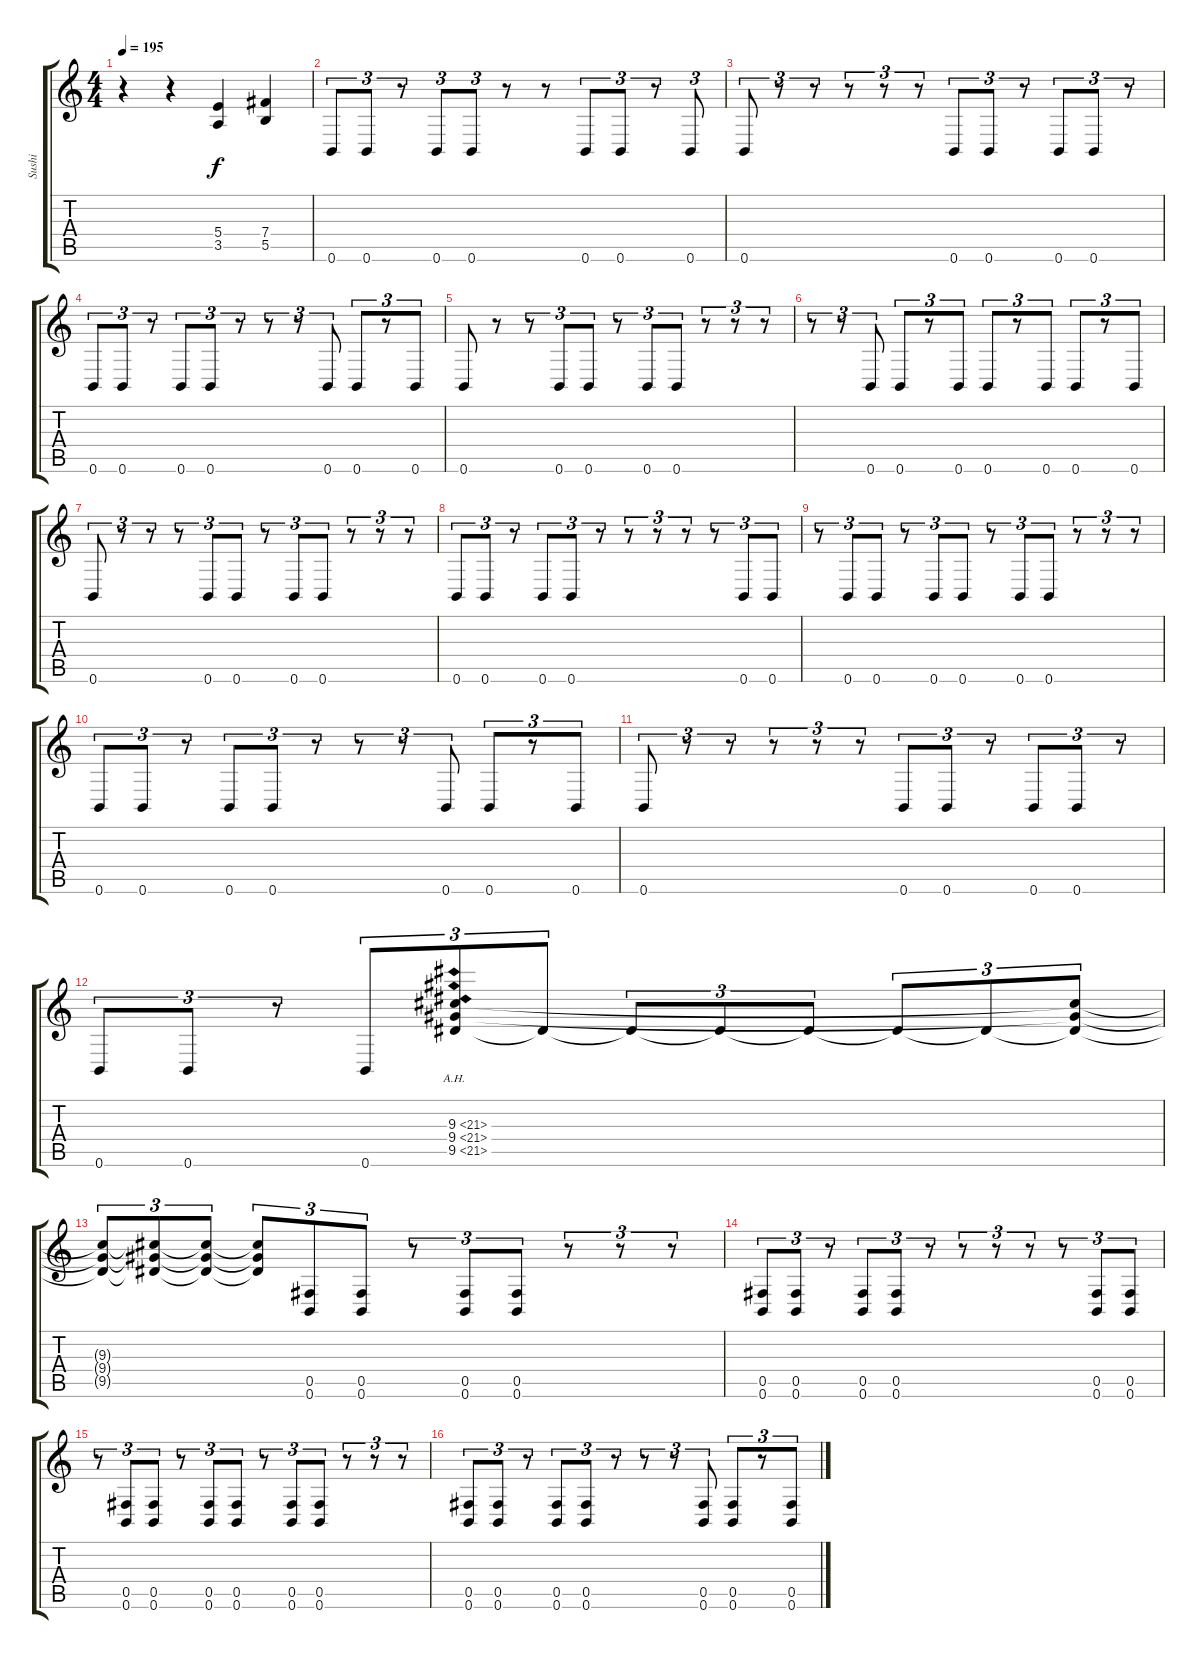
\track ("Sushi" "Sushi") {instrument distortionguitar}
\staff {score tabs}
\tuning (Db4 Ab3 E3 B2 Gb2 B1) {hide}
\ts (4 4)
\tempo 195
\clef g2
\ks c
r.4{dy f} r.4 (5.4 3.5).4 (7.4 5.5).4 |
0.6.8{tu (3 2)} 0.6.8{tu (3 2)} r.8{tu (3 2)} 0.6.8{tu (3 2)} 0.6.8{tu (3 2)} r.8 r.8 0.6.8{tu (3 2)} 0.6.8{tu (3 2)} r.8{tu (3 2)} 0.6.8{tu (3 2)} |
0.6.8{tu (3 2)} r.8{tu (3 2)} r.8{tu (3 2)} r.8{tu (3 2)} r.8{tu (3 2)} r.8{tu (3 2)} 0.6.8{tu (3 2)} 0.6.8{tu (3 2)} r.8{tu (3 2)} 0.6.8{tu (3 2)} 0.6.8{tu (3 2)} r.8{tu (3 2)} |
0.6.8{tu (3 2)} 0.6.8{tu (3 2)} r.8{tu (3 2)} 0.6.8{tu (3 2)} 0.6.8{tu (3 2)} r.8{tu (3 2)} r.8{tu (3 2)} r.8{tu (3 2)} 0.6.8{tu (3 2)} 0.6.8{tu (3 2)} r.8{tu (3 2)} 0.6.8{tu (3 2)} |
0.6.8 r.8 r.8{tu (3 2)} 0.6.8{tu (3 2)} 0.6.8{tu (3 2)} r.8{tu (3 2)} 0.6.8{tu (3 2)} 0.6.8{tu (3 2)} r.8{tu (3 2)} r.8{tu (3 2)} r.8{tu (3 2)} |
r.8{tu (3 2)} r.8{tu (3 2)} 0.6.8{tu (3 2)} 0.6.8{tu (3 2)} r.8{tu (3 2)} 0.6.8{tu (3 2)} 0.6.8{tu (3 2)} r.8{tu (3 2)} 0.6.8{tu (3 2)} 0.6.8{tu (3 2)} r.8{tu (3 2)} 0.6.8{tu (3 2)} |
0.6.8{tu (3 2)} r.8{tu (3 2)} r.8{tu (3 2)} r.8{tu (3 2)} 0.6.8{tu (3 2)} 0.6.8{tu (3 2)} r.8{tu (3 2)} 0.6.8{tu (3 2)} 0.6.8{tu (3 2)} r.8{tu (3 2)} r.8{tu (3 2)} r.8{tu (3 2)} |
0.6.8{tu (3 2)} 0.6.8{tu (3 2)} r.8{tu (3 2)} 0.6.8{tu (3 2)} 0.6.8{tu (3 2)} r.8{tu (3 2)} r.8{tu (3 2)} r.8{tu (3 2)} r.8{tu (3 2)} r.8{tu (3 2)} 0.6.8{tu (3 2)} 0.6.8{tu (3 2)} |
r.8{tu (3 2)} 0.6.8{tu (3 2)} 0.6.8{tu (3 2)} r.8{tu (3 2)} 0.6.8{tu (3 2)} 0.6.8{tu (3 2)} r.8{tu (3 2)} 0.6.8{tu (3 2)} 0.6.8{tu (3 2)} r.8{tu (3 2)} r.8{tu (3 2)} r.8{tu (3 2)} |
0.6.8{tu (3 2)} 0.6.8{tu (3 2)} r.8{tu (3 2)} 0.6.8{tu (3 2)} 0.6.8{tu (3 2)} r.8{tu (3 2)} r.8{tu (3 2)} r.8{tu (3 2)} 0.6.8{tu (3 2)} 0.6.8{tu (3 2)} r.8{tu (3 2)} 0.6.8{tu (3 2)} |
0.6.8{tu (3 2)} r.8{tu (3 2)} r.8{tu (3 2)} r.8{tu (3 2)} r.8{tu (3 2)} r.8{tu (3 2)} 0.6.8{tu (3 2)} 0.6.8{tu (3 2)} r.8{tu (3 2)} 0.6.8{tu (3 2)} 0.6.8{tu (3 2)} r.8{tu (3 2)} |
0.6.8{tu (3 2)} 0.6.8{tu (3 2)} r.8{tu (3 2)} 0.6.8{tu (3 2)} (9.3{ah 12} 9.4{ah 12} 9.5{ah 12}).8{tu (3 2)} 9.5{t}.8{tu (3 2)} 9.5{t}.8{tu (3 2)} 9.5{t}.8{tu (3 2)} 9.5{t}.8{tu (3 2)} 9.5{t}.8{tu (3 2)} 9.5{t}.8{tu (3 2)} (9.3{t} 9.4{t} 9.5{t}).8{tu (3 2)} |
(9.3{t} 9.4{t} 9.5{t}).8{tu (3 2)} (9.3{t} 9.4{t} 9.5{t}).8{tu (3 2)} (9.3{t} 9.4{t} 9.5{t}).8{tu (3 2)} (9.3{t} 9.4{t} 9.5{t}).8{tu (3 2)} (0.5 0.6).8{tu (3 2)} (0.5 0.6).8{tu (3 2)} r.8{tu (3 2)} (0.5 0.6).8{tu (3 2)} (0.5 0.6).8{tu (3 2)} r.8{tu (3 2)} r.8{tu (3 2)} r.8{tu (3 2)} |
(0.5 0.6).8{tu (3 2)} (0.5 0.6).8{tu (3 2)} r.8{tu (3 2)} (0.5 0.6).8{tu (3 2)} (0.5 0.6).8{tu (3 2)} r.8{tu (3 2)} r.8{tu (3 2)} r.8{tu (3 2)} r.8{tu (3 2)} r.8{tu (3 2)} (0.5 0.6).8{tu (3 2)} (0.5 0.6).8{tu (3 2)} |
r.8{tu (3 2)} (0.5 0.6).8{tu (3 2)} (0.5 0.6).8{tu (3 2)} r.8{tu (3 2)} (0.5 0.6).8{tu (3 2)} (0.5 0.6).8{tu (3 2)} r.8{tu (3 2)} (0.5 0.6).8{tu (3 2)} (0.5 0.6).8{tu (3 2)} r.8{tu (3 2)} r.8{tu (3 2)} r.8{tu (3 2)} |
(0.5 0.6).8{tu (3 2)} (0.5 0.6).8{tu (3 2)} r.8{tu (3 2)} (0.5 0.6).8{tu (3 2)} (0.5 0.6).8{tu (3 2)} r.8{tu (3 2)} r.8{tu (3 2)} r.8{tu (3 2)} (0.5 0.6).8{tu (3 2)} (0.5 0.6).8{tu (3 2)} r.8{tu (3 2)} (0.5 0.6).8{tu (3 2)}
